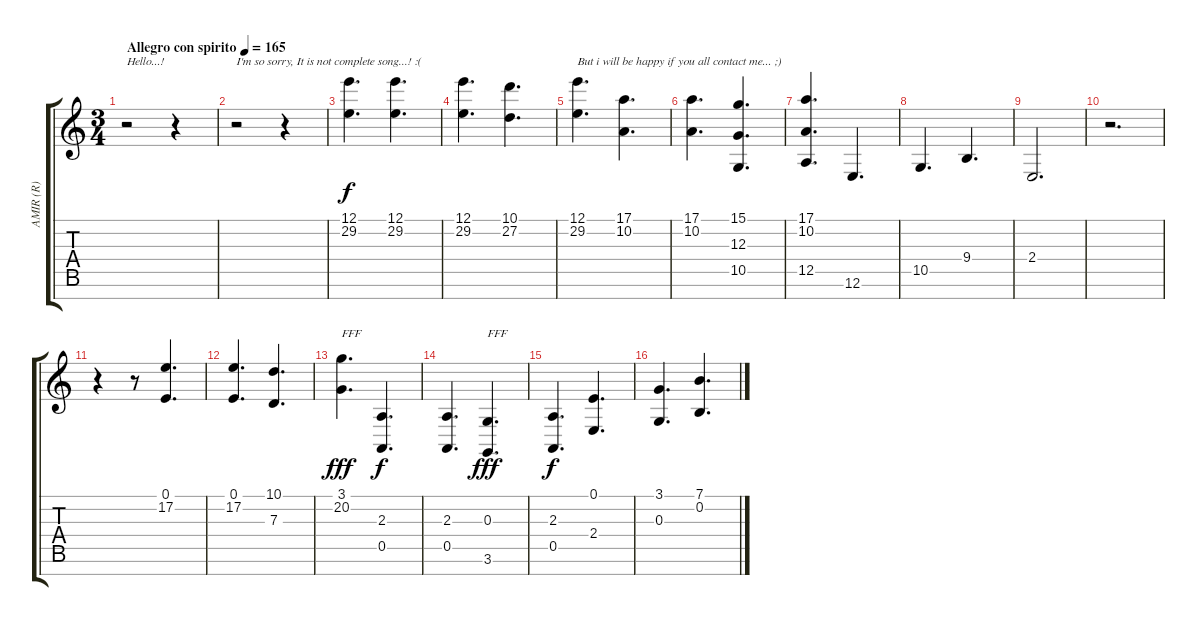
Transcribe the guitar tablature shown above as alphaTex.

\track ("AMIR (R)" "AMIR (R)") {instrument acousticgrandpiano}
\staff {score tabs}
\tuning (E4 B3 G3 D3 A2 E2 B1) {hide}
\ts (3 4)
\tempo (165 "Allegro con spirito")
\clef g2
\ks c
r.2{txt "Hello...!" dy f instrument acousticgrandpiano} r.4 |
r.2{txt "I'm so sorry, It is not complete song...! :("} r.4 |
(12.1 29.2).4{d} (12.1 29.2).4{d} |
(12.1 29.2).4{d} (10.1 27.2).4{d} |
(12.1 29.2).4{d txt "But i will be happy if you all contact me... ;)"} (17.1 10.2).4{d} |
(17.1 10.2).4{d} (15.1 12.3 10.5).4{d} |
(17.1 10.2 12.5).4{d} 12.6.4{d} |
10.5.4{d txt ""} 9.4.4{d} |
2.4.2{d} |
r.2{d} |
r.4 r.8 (0.1 17.2).4{d} |
(0.1 17.2).4{d} (10.1 7.3).4{d} |
(3.1 20.2).4{d txt "FFF" dy fff} (2.3 0.5).4{d dy f} |
(2.3 0.5).4{d} (0.3 3.6).4{d txt "FFF" dy fff} |
(2.3 0.5).4{d dy f} (0.1 2.4).4{d} |
(3.1 0.3).4{d} (7.1 0.2).4{d}
